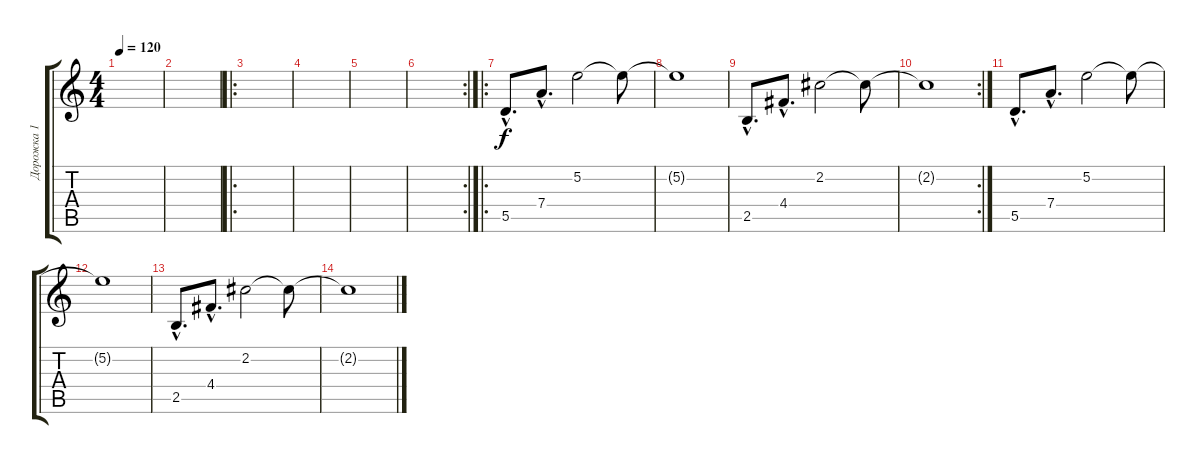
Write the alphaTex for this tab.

\track ("Дорожка 1" "Дорожка 1") {instrument acousticguitarnylon}
\staff {score tabs}
\tuning (E4 B3 G3 D3 A2 E2) {hide}
\ts (4 4)
\tempo 120
\clef g2
\ks c
|
|
\ro
|
|
|
\rc 2
|
\ro
5.5{hac}.8{d} 7.4{hac}.8{d} 5.2.2 5.2{t}.8 |
5.2{t}.1 |
2.5{hac}.8{d} 4.4{hac}.8{d} 2.2.2 2.2{t}.8 |
\rc 2
2.2{t}.1 |
5.5{hac}.8{d} 7.4{hac}.8{d} 5.2.2 5.2{t}.8 |
5.2{t}.1 |
2.5{hac}.8{d} 4.4{hac}.8{d} 2.2.2 2.2{t}.8 |
2.2{t}.1
